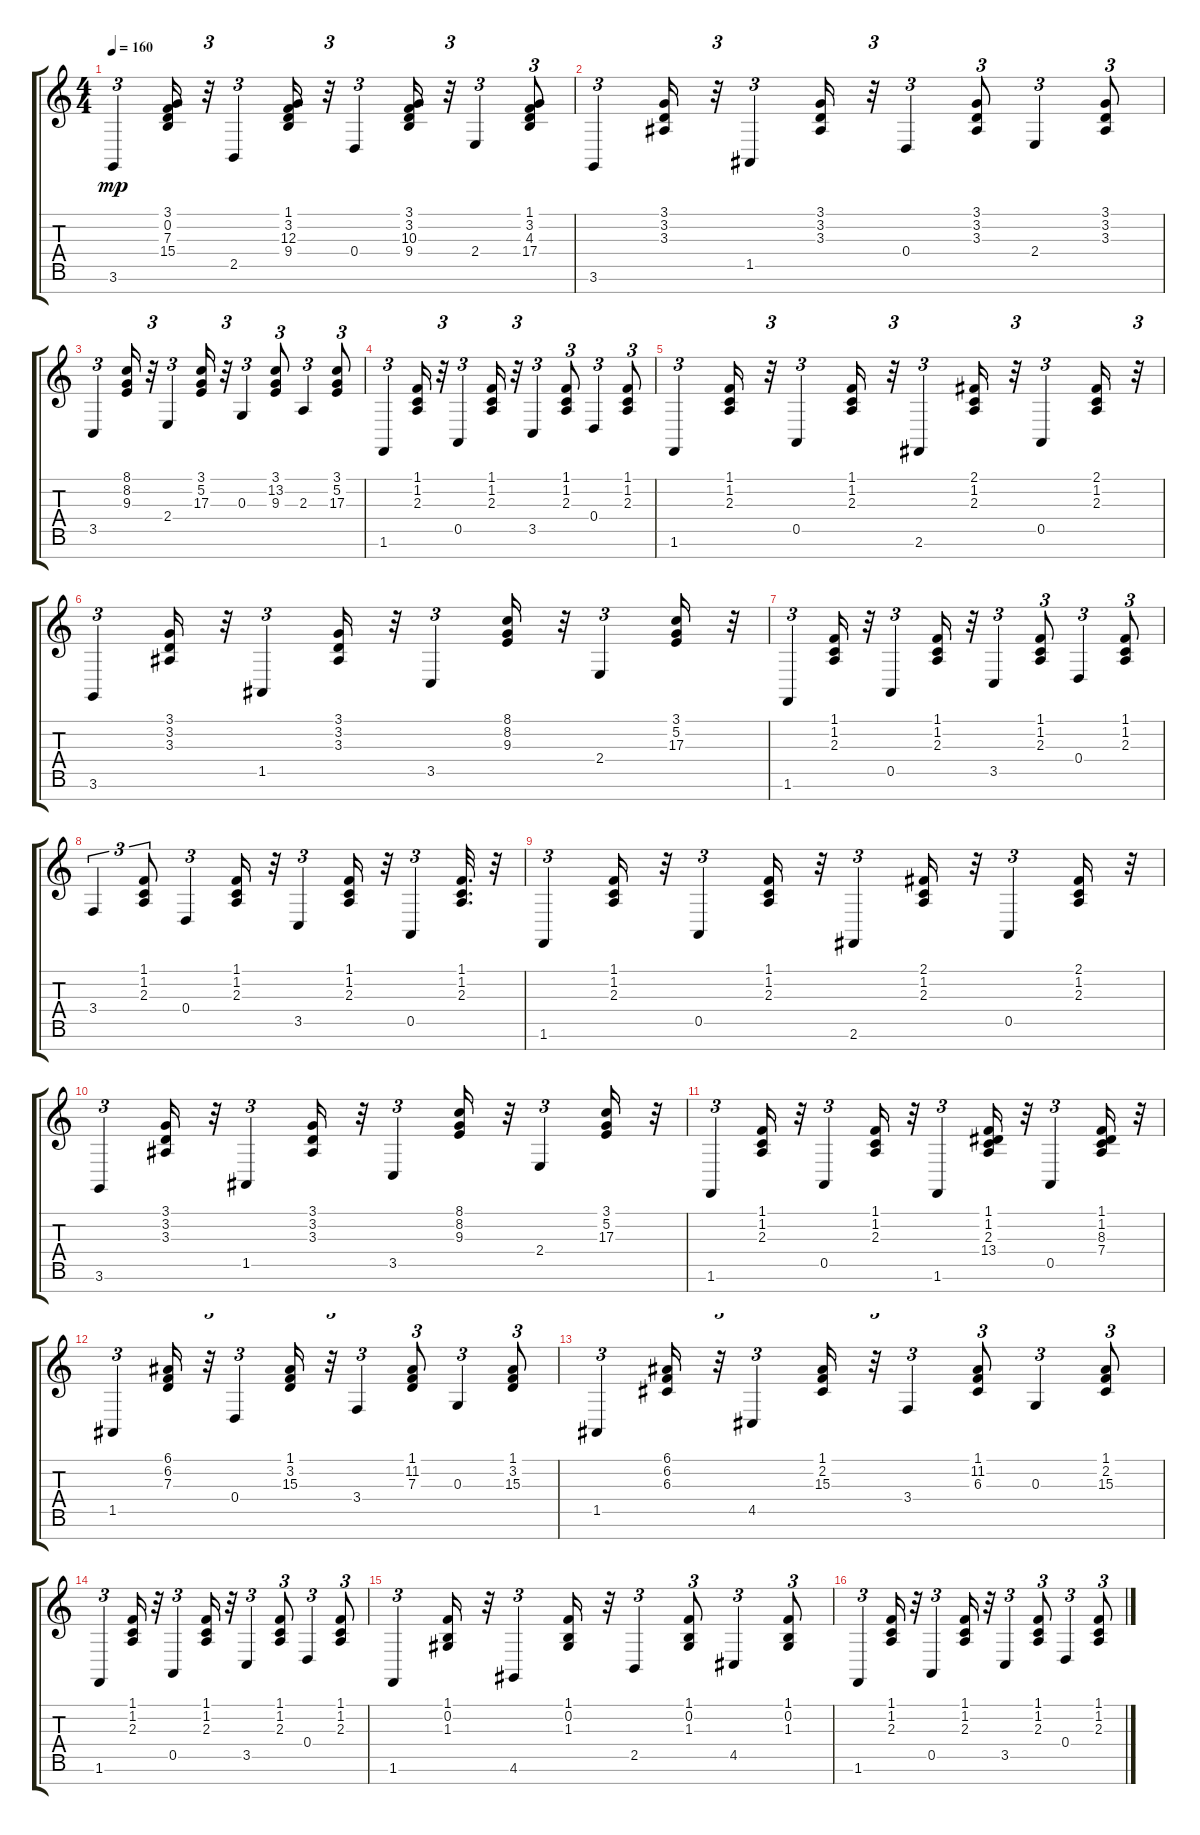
\track "" {instrument electricgrandpiano}
\staff {score tabs}
\tuning (E4 B3 G3 D3 A2 E2 B1) {hide}
\ts (4 4)
\tempo 160
\clef g2
\ks c
3.6.4{tu (3 2) dy mp} (3.1 0.2 7.3 15.4).16 r.32{tu (3 2)} 2.5.4{tu (3 2)} (1.1 3.2 12.3 9.4).16 r.32{tu (3 2)} 0.4.4{tu (3 2)} (3.1 3.2 10.3 9.4).16 r.32{tu (3 2)} 2.4.4{tu (3 2)} (1.1 3.2 4.3 17.4).8{tu (3 2)} |
3.6.4{tu (3 2)} (3.1 3.2 3.3).16 r.32{tu (3 2)} 1.5.4{tu (3 2)} (3.1 3.2 3.3).16 r.32{tu (3 2)} 0.4.4{tu (3 2)} (3.1 3.2 3.3).8{tu (3 2)} 2.4.4{tu (3 2)} (3.1 3.2 3.3).8{tu (3 2)} |
3.5.4{tu (3 2)} (8.1 8.2 9.3).16 r.32{tu (3 2)} 2.4.4{tu (3 2)} (3.1 5.2 17.3).16 r.32{tu (3 2)} 0.3.4{tu (3 2)} (3.1 13.2 9.3).8{tu (3 2)} 2.3.4{tu (3 2)} (3.1 5.2 17.3).8{tu (3 2)} |
1.6.4{tu (3 2)} (1.1 1.2 2.3).16 r.32{tu (3 2)} 0.5.4{tu (3 2)} (1.1 1.2 2.3).16 r.32{tu (3 2)} 3.5.4{tu (3 2)} (1.1 1.2 2.3).8{tu (3 2)} 0.4.4{tu (3 2)} (1.1 1.2 2.3).8{tu (3 2)} |
1.6.4{tu (3 2)} (1.1 1.2 2.3).16 r.32{tu (3 2)} 0.5.4{tu (3 2)} (1.1 1.2 2.3).16 r.32{tu (3 2)} 2.6.4{tu (3 2)} (2.1 1.2 2.3).16 r.32{tu (3 2)} 0.5.4{tu (3 2)} (2.1 1.2 2.3).16 r.32{tu (3 2)} |
3.6.4{tu (3 2)} (3.1 3.2 3.3).16 r.32{tu (3 2)} 1.5.4{tu (3 2)} (3.1 3.2 3.3).16 r.32{tu (3 2)} 3.5.4{tu (3 2)} (8.1 8.2 9.3).16 r.32{tu (3 2)} 2.4.4{tu (3 2)} (3.1 5.2 17.3).16 r.32{tu (3 2)} |
1.6.4{tu (3 2)} (1.1 1.2 2.3).16 r.32{tu (3 2)} 0.5.4{tu (3 2)} (1.1 1.2 2.3).16 r.32{tu (3 2)} 3.5.4{tu (3 2)} (1.1 1.2 2.3).8{tu (3 2)} 0.4.4{tu (3 2)} (1.1 1.2 2.3).8{tu (3 2)} |
3.4.4{tu (3 2)} (1.1 1.2 2.3).8{tu (3 2)} 0.4.4{tu (3 2)} (1.1 1.2 2.3).16 r.32{tu (3 2)} 3.5.4{tu (3 2)} (1.1 1.2 2.3).16 r.32{tu (3 2)} 0.5.4{tu (3 2)} (1.1 1.2 2.3).32{d} r.32 |
1.6.4{tu (3 2)} (1.1 1.2 2.3).16 r.32{tu (3 2)} 0.5.4{tu (3 2)} (1.1 1.2 2.3).16 r.32{tu (3 2)} 2.6.4{tu (3 2)} (2.1 1.2 2.3).16 r.32{tu (3 2)} 0.5.4{tu (3 2)} (2.1 1.2 2.3).16 r.32{tu (3 2)} |
3.6.4{tu (3 2)} (3.1 3.2 3.3).16 r.32{tu (3 2)} 1.5.4{tu (3 2)} (3.1 3.2 3.3).16 r.32{tu (3 2)} 3.5.4{tu (3 2)} (8.1 8.2 9.3).16 r.32{tu (3 2)} 2.4.4{tu (3 2)} (3.1 5.2 17.3).16 r.32{tu (3 2)} |
1.6.4{tu (3 2)} (1.1 1.2 2.3).16 r.32{tu (3 2)} 0.5.4{tu (3 2)} (1.1 1.2 2.3).16 r.32{tu (3 2)} 1.6.4{tu (3 2)} (1.1 1.2 2.3 13.4).16 r.32{tu (3 2)} 0.5.4{tu (3 2)} (1.1 1.2 8.3 7.4).16 r.32{tu (3 2)} |
1.5.4{tu (3 2)} (6.1 6.2 7.3).16 r.32{tu (3 2)} 0.4.4{tu (3 2)} (1.1 3.2 15.3).16 r.32{tu (3 2)} 3.4.4{tu (3 2)} (1.1 11.2 7.3).8{tu (3 2)} 0.3.4{tu (3 2)} (1.1 3.2 15.3).8{tu (3 2)} |
1.5.4{tu (3 2)} (6.1 6.2 6.3).16 r.32{tu (3 2)} 4.5.4{tu (3 2)} (1.1 2.2 15.3).16 r.32{tu (3 2)} 3.4.4{tu (3 2)} (1.1 11.2 6.3).8{tu (3 2)} 0.3.4{tu (3 2)} (1.1 2.2 15.3).8{tu (3 2)} |
1.6.4{tu (3 2)} (1.1 1.2 2.3).16 r.32{tu (3 2)} 0.5.4{tu (3 2)} (1.1 1.2 2.3).16 r.32{tu (3 2)} 3.5.4{tu (3 2)} (1.1 1.2 2.3).8{tu (3 2)} 0.4.4{tu (3 2)} (1.1 1.2 2.3).8{tu (3 2)} |
1.6.4{tu (3 2)} (1.1 0.2 1.3).16 r.32{tu (3 2)} 4.6.4{tu (3 2)} (1.1 0.2 1.3).16 r.32{tu (3 2)} 2.5.4{tu (3 2)} (1.1 0.2 1.3).8{tu (3 2)} 4.5.4{tu (3 2)} (1.1 0.2 1.3).8{tu (3 2)} |
1.6.4{tu (3 2)} (1.1 1.2 2.3).16 r.32{tu (3 2)} 0.5.4{tu (3 2)} (1.1 1.2 2.3).16 r.32{tu (3 2)} 3.5.4{tu (3 2)} (1.1 1.2 2.3).8{tu (3 2)} 0.4.4{tu (3 2)} (1.1 1.2 2.3).8{tu (3 2)}
